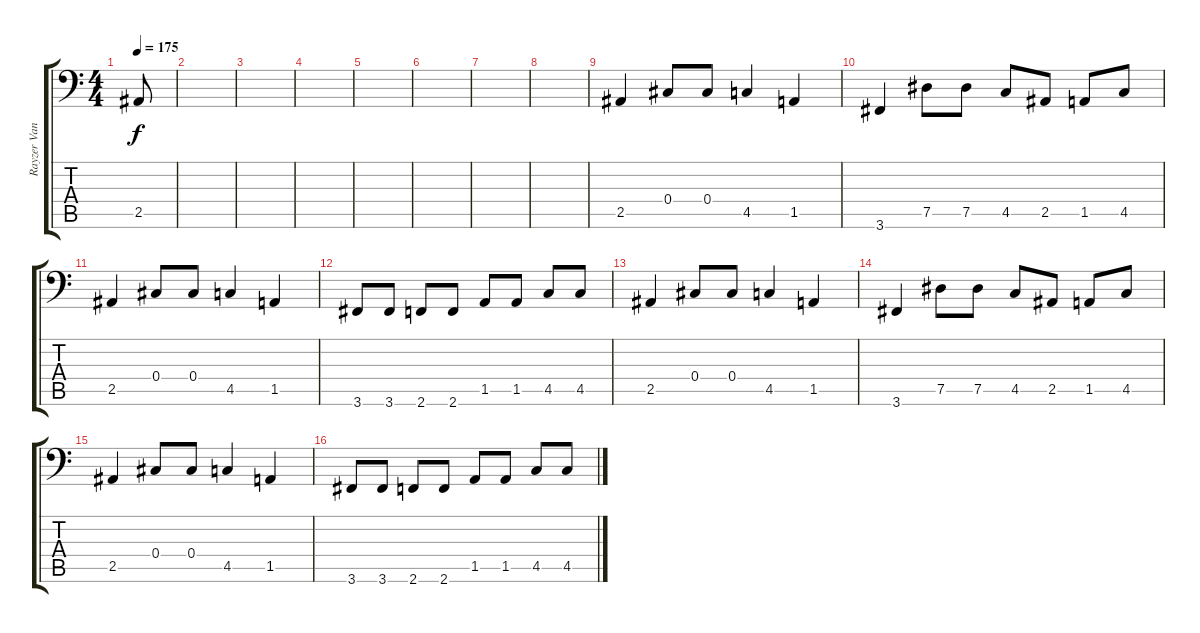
\track ("Rayzer Van Demon" "Rayzer Van") {instrument electricbassfinger}
\staff {score tabs}
\tuning (Eb3 Bb2 Gb2 Db2 Ab1 Eb1) {hide}
\ts (4 4)
\tempo 175
\clef f4
\ks c
2.5.8{dy f} |
|
|
|
|
|
|
|
2.5.4 0.4.8 0.4.8 4.5.4 1.5.4 |
3.6.4 7.5.8 7.5.8 4.5.8 2.5.8 1.5.8 4.5.8 |
2.5.4 0.4.8 0.4.8 4.5.4 1.5.4 |
3.6.8 3.6.8 2.6.8 2.6.8 1.5.8 1.5.8 4.5.8 4.5.8 |
2.5.4 0.4.8 0.4.8 4.5.4 1.5.4 |
3.6.4 7.5.8 7.5.8 4.5.8 2.5.8 1.5.8 4.5.8 |
2.5.4 0.4.8 0.4.8 4.5.4 1.5.4 |
3.6.8 3.6.8 2.6.8 2.6.8 1.5.8 1.5.8 4.5.8 4.5.8
